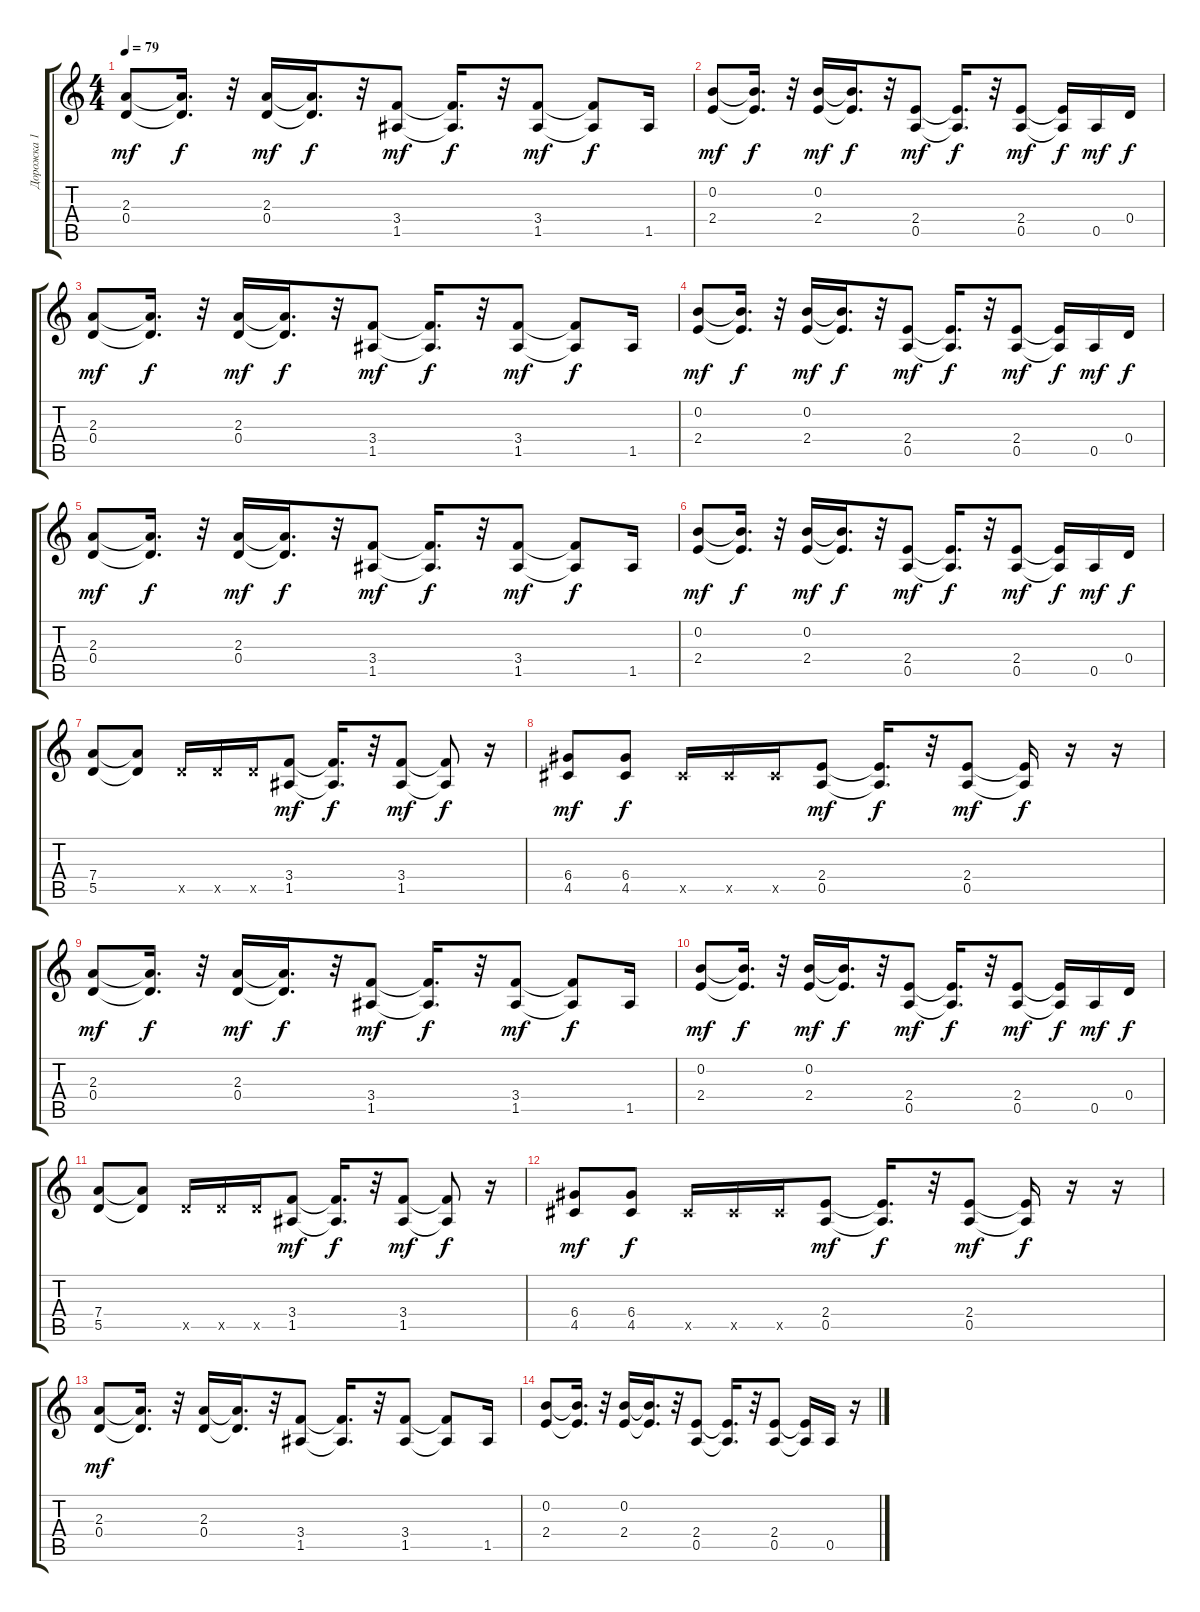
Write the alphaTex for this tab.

\track ("Дорожка 1" "Дорожка 1") {instrument overdrivenguitar}
\staff {score tabs}
\tuning (E4 B3 G3 D3 A2 E2) {hide}
\ts (4 4)
\tempo 79
\clef g2
\ks c
(2.3 0.4).8{dy mf} (2.3{t} 0.4{t}).16{d dy f} r.32 (2.3 0.4).16{dy mf} (2.3{t} 0.4{t}).16{d dy f} r.32 (3.4 1.5).8{dy mf} (3.4{t} 1.5{t}).16{d dy f} r.32 (3.4 1.5).8{dy mf} (3.4{t} 1.5{t}).8{dy f} 1.5.16 |
(0.2 2.4).8{dy mf} (0.2{t} 2.4{t}).16{d dy f} r.32 (0.2 2.4).16{dy mf} (0.2{t} 2.4{t}).16{d dy f} r.32 (2.4 0.5).8{dy mf} (2.4{t} 0.5{t}).16{d dy f} r.32 (2.4 0.5).8{dy mf} (2.4{t} 0.5{t}).16{dy f} 0.5.16{dy mf} 0.4.16{dy f} |
(2.3 0.4).8{dy mf} (2.3{t} 0.4{t}).16{d dy f} r.32 (2.3 0.4).16{dy mf} (2.3{t} 0.4{t}).16{d dy f} r.32 (3.4 1.5).8{dy mf} (3.4{t} 1.5{t}).16{d dy f} r.32 (3.4 1.5).8{dy mf} (3.4{t} 1.5{t}).8{dy f} 1.5.16 |
(0.2 2.4).8{dy mf} (0.2{t} 2.4{t}).16{d dy f} r.32 (0.2 2.4).16{dy mf} (0.2{t} 2.4{t}).16{d dy f} r.32 (2.4 0.5).8{dy mf} (2.4{t} 0.5{t}).16{d dy f} r.32 (2.4 0.5).8{dy mf} (2.4{t} 0.5{t}).16{dy f} 0.5.16{dy mf} 0.4.16{dy f} |
(2.3 0.4).8{dy mf} (2.3{t} 0.4{t}).16{d dy f} r.32 (2.3 0.4).16{dy mf} (2.3{t} 0.4{t}).16{d dy f} r.32 (3.4 1.5).8{dy mf} (3.4{t} 1.5{t}).16{d dy f} r.32 (3.4 1.5).8{dy mf} (3.4{t} 1.5{t}).8{dy f} 1.5.16 |
(0.2 2.4).8{dy mf} (0.2{t} 2.4{t}).16{d dy f} r.32 (0.2 2.4).16{dy mf} (0.2{t} 2.4{t}).16{d dy f} r.32 (2.4 0.5).8{dy mf} (2.4{t} 0.5{t}).16{d dy f} r.32 (2.4 0.5).8{dy mf} (2.4{t} 0.5{t}).16{dy f} 0.5.16{dy mf} 0.4.16{dy f} |
(7.4 5.5).8 (7.4{t} 5.5{t}).8 5.5{x}.16 5.5{x}.16 5.5{x}.16 (3.4 1.5).8{dy mf} (3.4{t} 1.5{t}).16{d dy f} r.32 (3.4 1.5).8{dy mf} (3.4{t} 1.5{t}).8{dy f} r.16 |
(6.4 4.5).8{dy mf} (6.4 4.5).8{dy f} 4.5{x}.16 4.5{x}.16 4.5{x}.16 (2.4 0.5).8{dy mf} (2.4{t} 0.5{t}).16{d dy f} r.32 (2.4 0.5).8{dy mf} (2.4{t} 0.5{t}).16{dy f} r.16 r.16 |
(2.3 0.4).8{dy mf} (2.3{t} 0.4{t}).16{d dy f} r.32 (2.3 0.4).16{dy mf} (2.3{t} 0.4{t}).16{d dy f} r.32 (3.4 1.5).8{dy mf} (3.4{t} 1.5{t}).16{d dy f} r.32 (3.4 1.5).8{dy mf} (3.4{t} 1.5{t}).8{dy f} 1.5.16 |
(0.2 2.4).8{dy mf} (0.2{t} 2.4{t}).16{d dy f} r.32 (0.2 2.4).16{dy mf} (0.2{t} 2.4{t}).16{d dy f} r.32 (2.4 0.5).8{dy mf} (2.4{t} 0.5{t}).16{d dy f} r.32 (2.4 0.5).8{dy mf} (2.4{t} 0.5{t}).16{dy f} 0.5.16{dy mf} 0.4.16{dy f} |
(7.4 5.5).8 (7.4{t} 5.5{t}).8 5.5{x}.16 5.5{x}.16 5.5{x}.16 (3.4 1.5).8{dy mf} (3.4{t} 1.5{t}).16{d dy f} r.32 (3.4 1.5).8{dy mf} (3.4{t} 1.5{t}).8{dy f} r.16 |
(6.4 4.5).8{dy mf} (6.4 4.5).8{dy f} 4.5{x}.16 4.5{x}.16 4.5{x}.16 (2.4 0.5).8{dy mf} (2.4{t} 0.5{t}).16{d dy f} r.32 (2.4 0.5).8{dy mf} (2.4{t} 0.5{t}).16{dy f} r.16 r.16 |
(2.3 0.4).8{dy mf} (2.3{t} 0.4{t}).16{d} r.32 (2.3 0.4).16 (2.3{t} 0.4{t}).16{d} r.32 (3.4 1.5).8 (3.4{t} 1.5{t}).16{d} r.32 (3.4 1.5).8 (3.4{t} 1.5{t}).8 1.5.16 |
(0.2 2.4).8 (0.2{t} 2.4{t}).16{d} r.32 (0.2 2.4).16 (0.2{t} 2.4{t}).16{d} r.32 (2.4 0.5).8 (2.4{t} 0.5{t}).16{d} r.32 (2.4 0.5).8 (2.4{t} 0.5{t}).16 0.5.16 r.16
